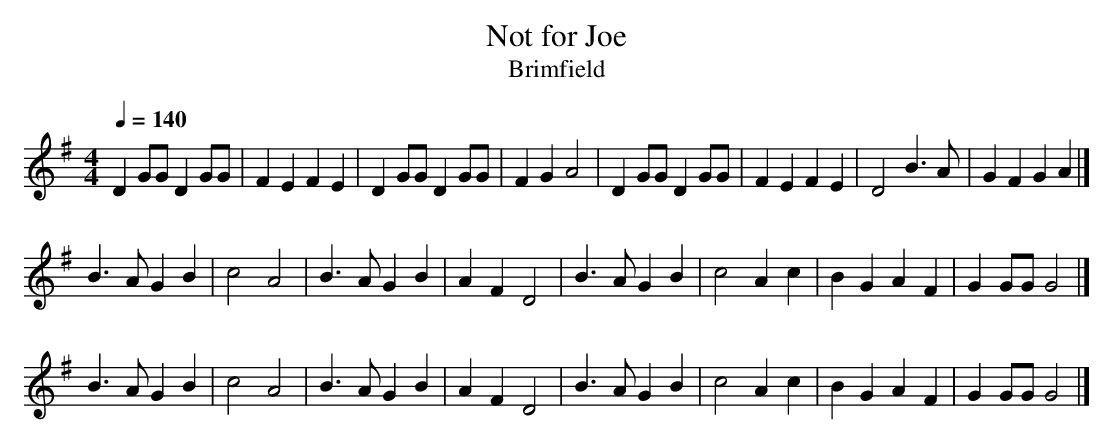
X:1
T:Not for Joe%
T:Brimfield
M:4/4
L:1/4
Q:140
K:G
DG/G/DG/G/ | FEFE | DG/G/DG/G/ | FGA2 | DG/G/DG/G/ | FEFE | D2B>A | GFGA |]
B>AGB | c2A2 | B>AGB | AFD2 | B>AGB | c2Ac | BGAF | GG/G/G2 |]
B>AGB | c2A2 | B>AGB | AFD2 | B>AGB | c2Ac | BGAF | GG/G/G2 |]
